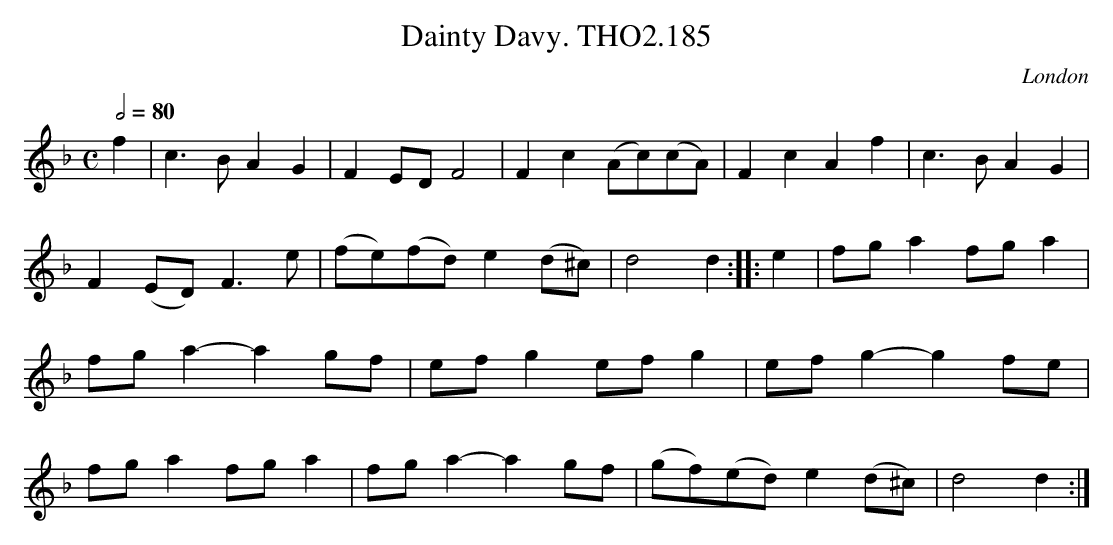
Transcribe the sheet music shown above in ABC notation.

X:1
T:Dainty Davy. THO2.185
O:London
M:C
L:1/8
Q:1/2=80
K:Dmin
f2|c3BA2G2|F2ED F4|F2c2 (Ac)(cA)|F2c2A2f2|\
c3BA2G2|F2(ED) F3e|(fe)(fd) e2 (d^c)|d4 d2:|\
|:e2|fg a2 fg a2|fg a2-a2 gf|efg2 efg2|\
ef g2-g2 fe|fga2 fga2|fg a2-a2 gf|(gf)(ed) e2 (d^c)|d4 d2:|
